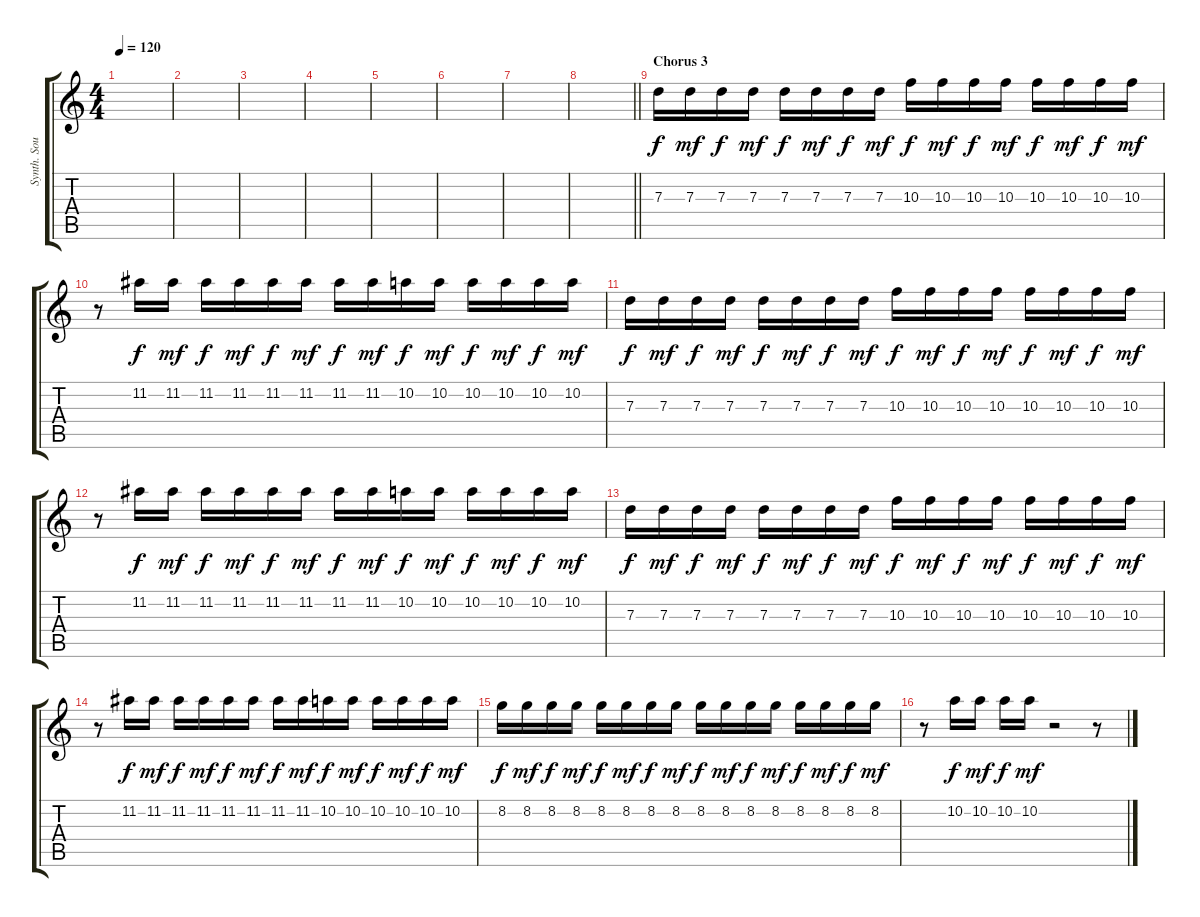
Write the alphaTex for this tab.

\track ("Synth. Sounds 3" "Synth. Sou") {instrument overdrivenguitar}
\staff {score tabs}
\tuning (E4 B3 G3 D3 A2 E2) {hide}
\ts (4 4)
\tempo 120
\clef g2
\ks c
|
|
|
|
|
|
|
\barLineRight lightlight
|
\section ("" "Chorus 3")
7.3.16{dy f} 7.3.16{dy mf} 7.3.16{dy f} 7.3.16{dy mf} 7.3.16{dy f} 7.3.16{dy mf} 7.3.16{dy f} 7.3.16{dy mf} 10.3.16{dy f} 10.3.16{dy mf} 10.3.16{dy f} 10.3.16{dy mf} 10.3.16{dy f} 10.3.16{dy mf} 10.3.16{dy f} 10.3.16{dy mf} |
r.8 11.2.16{dy f} 11.2.16{dy mf} 11.2.16{dy f} 11.2.16{dy mf} 11.2.16{dy f} 11.2.16{dy mf} 11.2.16{dy f} 11.2.16{dy mf} 10.2.16{dy f} 10.2.16{dy mf} 10.2.16{dy f} 10.2.16{dy mf} 10.2.16{dy f} 10.2.16{dy mf} |
7.3.16{dy f} 7.3.16{dy mf} 7.3.16{dy f} 7.3.16{dy mf} 7.3.16{dy f} 7.3.16{dy mf} 7.3.16{dy f} 7.3.16{dy mf} 10.3.16{dy f} 10.3.16{dy mf} 10.3.16{dy f} 10.3.16{dy mf} 10.3.16{dy f} 10.3.16{dy mf} 10.3.16{dy f} 10.3.16{dy mf} |
r.8 11.2.16{dy f} 11.2.16{dy mf} 11.2.16{dy f} 11.2.16{dy mf} 11.2.16{dy f} 11.2.16{dy mf} 11.2.16{dy f} 11.2.16{dy mf} 10.2.16{dy f} 10.2.16{dy mf} 10.2.16{dy f} 10.2.16{dy mf} 10.2.16{dy f} 10.2.16{dy mf} |
7.3.16{dy f} 7.3.16{dy mf} 7.3.16{dy f} 7.3.16{dy mf} 7.3.16{dy f} 7.3.16{dy mf} 7.3.16{dy f} 7.3.16{dy mf} 10.3.16{dy f} 10.3.16{dy mf} 10.3.16{dy f} 10.3.16{dy mf} 10.3.16{dy f} 10.3.16{dy mf} 10.3.16{dy f} 10.3.16{dy mf} |
r.8 11.2.16{dy f} 11.2.16{dy mf} 11.2.16{dy f} 11.2.16{dy mf} 11.2.16{dy f} 11.2.16{dy mf} 11.2.16{dy f} 11.2.16{dy mf} 10.2.16{dy f} 10.2.16{dy mf} 10.2.16{dy f} 10.2.16{dy mf} 10.2.16{dy f} 10.2.16{dy mf} |
8.2.16{dy f} 8.2.16{dy mf} 8.2.16{dy f} 8.2.16{dy mf} 8.2.16{dy f} 8.2.16{dy mf} 8.2.16{dy f} 8.2.16{dy mf} 8.2.16{dy f} 8.2.16{dy mf} 8.2.16{dy f} 8.2.16{dy mf} 8.2.16{dy f} 8.2.16{dy mf} 8.2.16{dy f} 8.2.16{dy mf} |
r.8 10.2.16{dy f} 10.2.16{dy mf} 10.2.16{dy f} 10.2.16{dy mf} r.2 r.8
